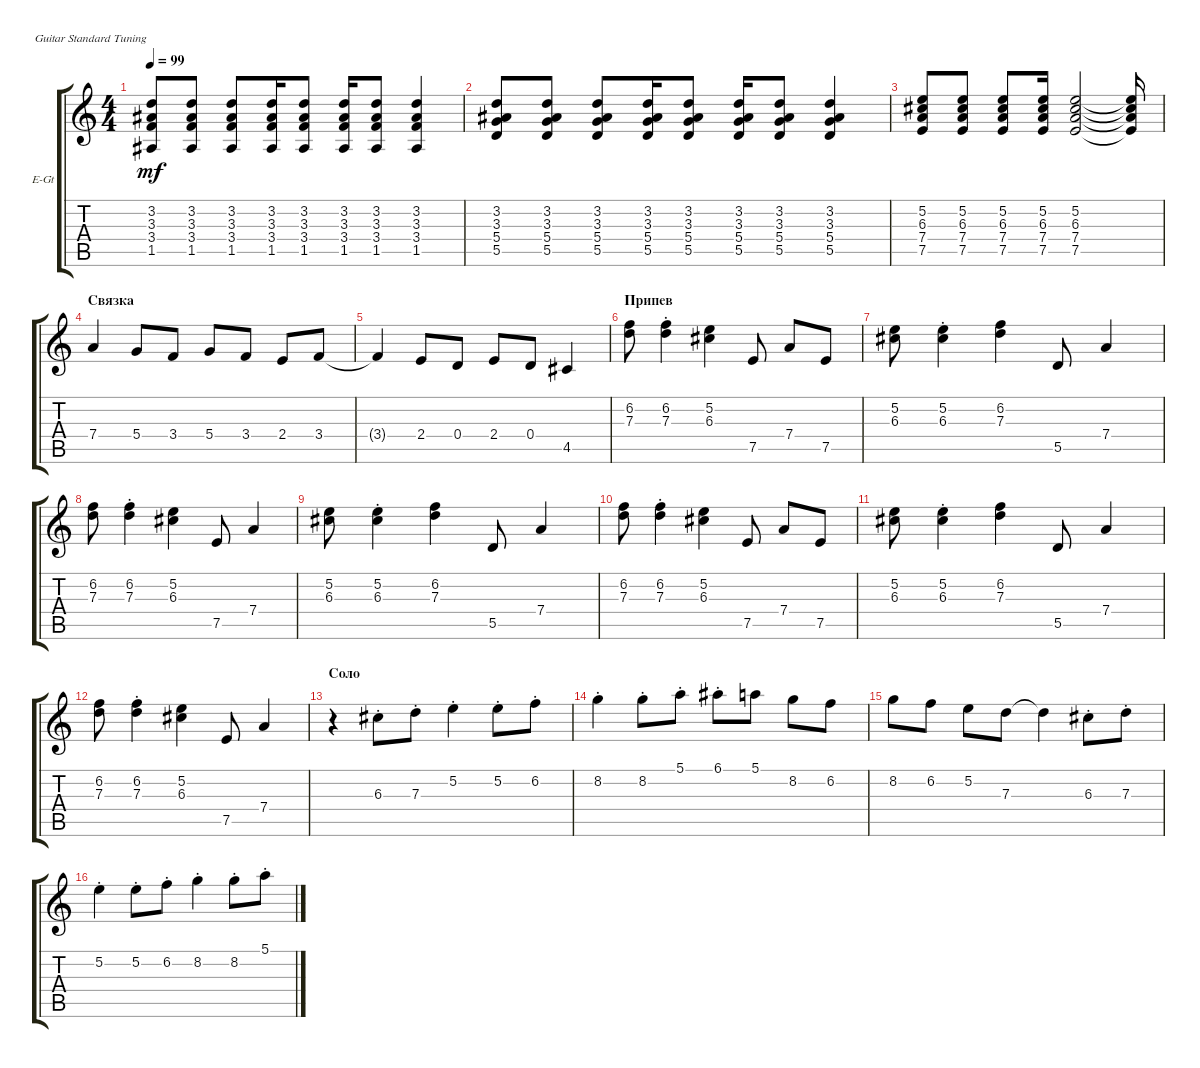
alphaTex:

\defaultSystemsLayout 4
\bracketExtendMode groupsimilarinstruments
\firstSystemTrackNameOrientation horizontal
\otherSystemsTrackNameOrientation horizontal
\track ("Г. Каспарян" "E-Gt") {instrument electricguitarclean}
\staff {score tabs}
\tuning (E4 B3 G3 D3 A2 E2)
\ts (4 4)
\tempo 99
\clef g2
\ks c
(1.5 3.4 3.3 3.2).8{dy mf} (1.5 3.4 3.3 3.2).8 (1.5 3.4 3.3 3.2).8 (1.5 3.4 3.3 3.2).16 (1.5 3.4 3.3 3.2).8 (1.5 3.4 3.3 3.2).16 (1.5 3.4 3.3 3.2).8 (1.5 3.4 3.3 3.2).4 |
(5.5 5.4 3.3 3.2).8 (5.5 5.4 3.3 3.2).8 (5.5 5.4 3.3 3.2).8 (5.5 5.4 3.3 3.2).16 (5.5 5.4 3.3 3.2).8 (5.5 5.4 3.3 3.2).16 (5.5 5.4 3.3 3.2).8 (5.5 5.4 3.3 3.2).4 |
(7.5 7.4 6.3 5.2).8 (7.5 7.4 6.3 5.2).8 (7.5 7.4 6.3 5.2).8 (7.5 7.4 6.3 5.2).16 (7.5 7.4 6.3 5.2).2 (7.5{t} 7.4{t} 6.3{t} 5.2{t}).16 |
\section ("" "Связка")
7.4.4 5.4.8 3.4.8 5.4.8 3.4.8 2.4.8 3.4.8 |
3.4{t}.4 2.4.8 0.4.8 2.4.8 0.4.8 4.5.4 |
\section ("" "Припев")
(6.2 7.3).8 (6.2{st} 7.3).4 (5.2 6.3).4 7.5.8 7.4.8 7.5.8 |
(5.2 6.3).8 (5.2{st} 6.3{st}).4 (6.2 7.3).4 5.5.8 7.4.4 |
(6.2 7.3).8 (6.2{st} 7.3).4 (5.2 6.3).4 7.5.8 7.4.4 |
(5.2 6.3).8 (5.2{st} 6.3{st}).4 (6.2 7.3).4 5.5.8 7.4.4 |
(6.2 7.3).8 (6.2{st} 7.3).4 (5.2 6.3).4 7.5.8 7.4.8 7.5.8 |
(5.2 6.3).8 (5.2{st} 6.3{st}).4 (6.2 7.3).4 5.5.8 7.4.4 |
(6.2 7.3).8 (6.2{st} 7.3).4 (5.2 6.3).4 7.5.8 7.4.4 |
\section ("" "Соло")
r.4 6.3{st}.8 7.3{st}.8 5.2{st}.4 5.2{st}.8 6.2{st}.8 |
8.2{st}.4 8.2{st}.8 5.1{st}.8 6.1{st}.8 5.1.8 8.2.8 6.2.8 |
8.2.8 6.2.8 5.2.8 7.3.8 7.3{t}.4 6.3{st}.8 7.3{st}.8 |
5.2{st}.4 5.2{st}.8 6.2{st}.8 8.2{st}.4 8.2{st}.8 5.1{st}.8
